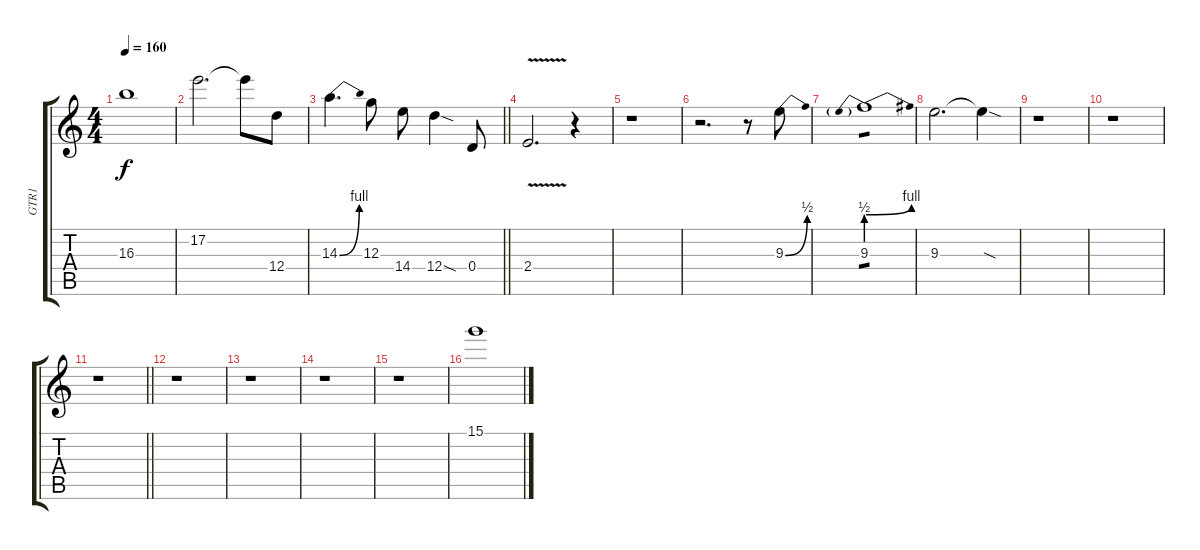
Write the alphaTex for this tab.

\track ("GTR1" "GTR1") {instrument distortionguitar}
\staff {score tabs}
\tuning (E4 B3 G3 D3 A2 E2) {hide}
\ts (4 4)
\tempo 160
\clef g2
\ks c
16.3.1{dy f} |
17.2.2{d} 17.2{t}.8 12.4.8 |
\barLineRight lightlight
14.3{be (bend 0 0 60 4)}.4{d} 12.3.8 14.4.8 12.4{sod}.4 0.4.8 |
2.4{v}.2{d} r.4 |
r.1 |
r.2{d} r.8 9.3{be (bend 0 0 60 2)}.8 |
9.3{be (prebendbend 0 2 60 4)}.1{tp 1} |
9.3.2{d} 9.3{sod t}.4 |
r.1 |
r.1 |
\barLineRight lightlight
r.1 |
r.1 |
r.1 |
r.1 |
r.1 |
15.1.1
